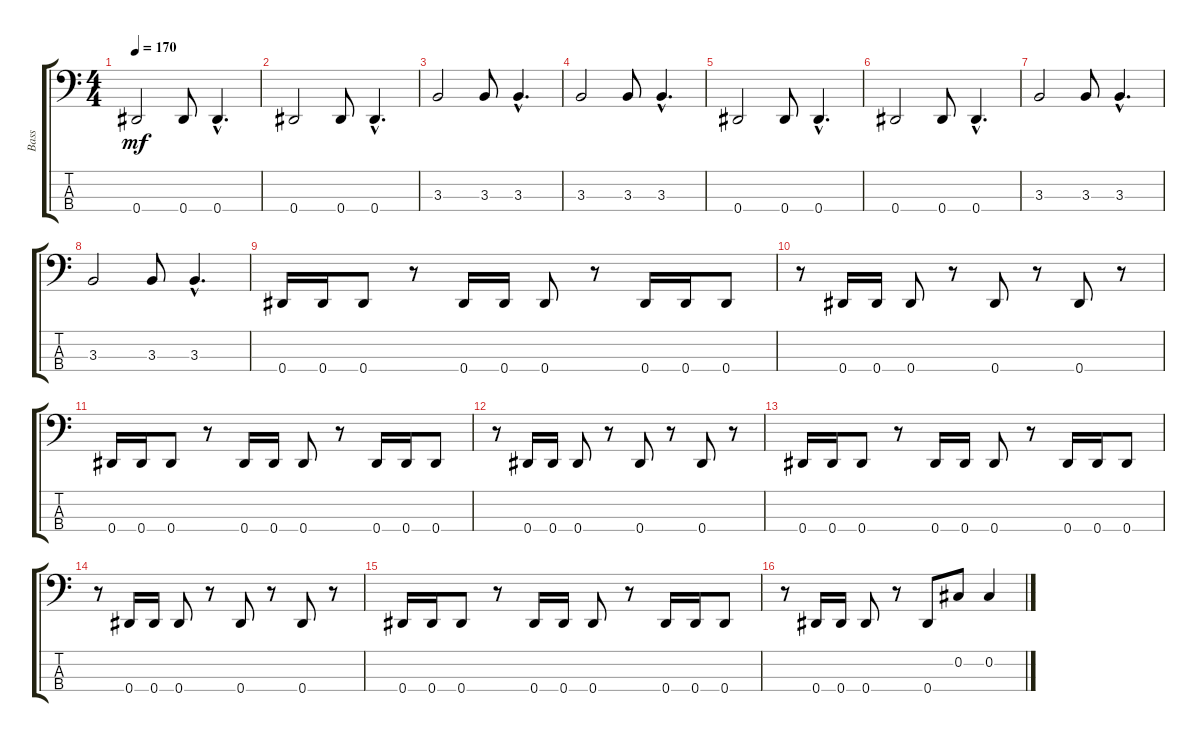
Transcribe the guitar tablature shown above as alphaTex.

\track ("Bass" "Bass") {instrument electricbasspick}
\staff {score tabs}
\tuning (Gb2 Db2 Ab1 Eb1) {hide}
\ts (4 4)
\tempo 170
\clef f4
\ks c
0.4.2{dy mf} 0.4.8 0.4{hac}.4{d} |
0.4.2 0.4.8 0.4{hac}.4{d} |
3.3.2 3.3.8 3.3{hac}.4{d} |
3.3.2 3.3.8 3.3{hac}.4{d} |
0.4.2 0.4.8 0.4{hac}.4{d} |
0.4.2 0.4.8 0.4{hac}.4{d} |
3.3.2 3.3.8 3.3{hac}.4{d} |
3.3.2 3.3.8 3.3{hac}.4{d} |
0.4.16 0.4.16 0.4.8 r.8 0.4.16 0.4.16 0.4.8 r.8 0.4.16 0.4.16 0.4.8 |
r.8 0.4.16 0.4.16 0.4.8 r.8 0.4.8 r.8 0.4.8 r.8 |
0.4.16 0.4.16 0.4.8 r.8 0.4.16 0.4.16 0.4.8 r.8 0.4.16 0.4.16 0.4.8 |
r.8 0.4.16 0.4.16 0.4.8 r.8 0.4.8 r.8 0.4.8 r.8 |
0.4.16 0.4.16 0.4.8 r.8 0.4.16 0.4.16 0.4.8 r.8 0.4.16 0.4.16 0.4.8 |
r.8 0.4.16 0.4.16 0.4.8 r.8 0.4.8 r.8 0.4.8 r.8 |
0.4.16 0.4.16 0.4.8 r.8 0.4.16 0.4.16 0.4.8 r.8 0.4.16 0.4.16 0.4.8 |
r.8 0.4.16 0.4.16 0.4.8 r.8 0.4.8 0.2.8 0.2.4
